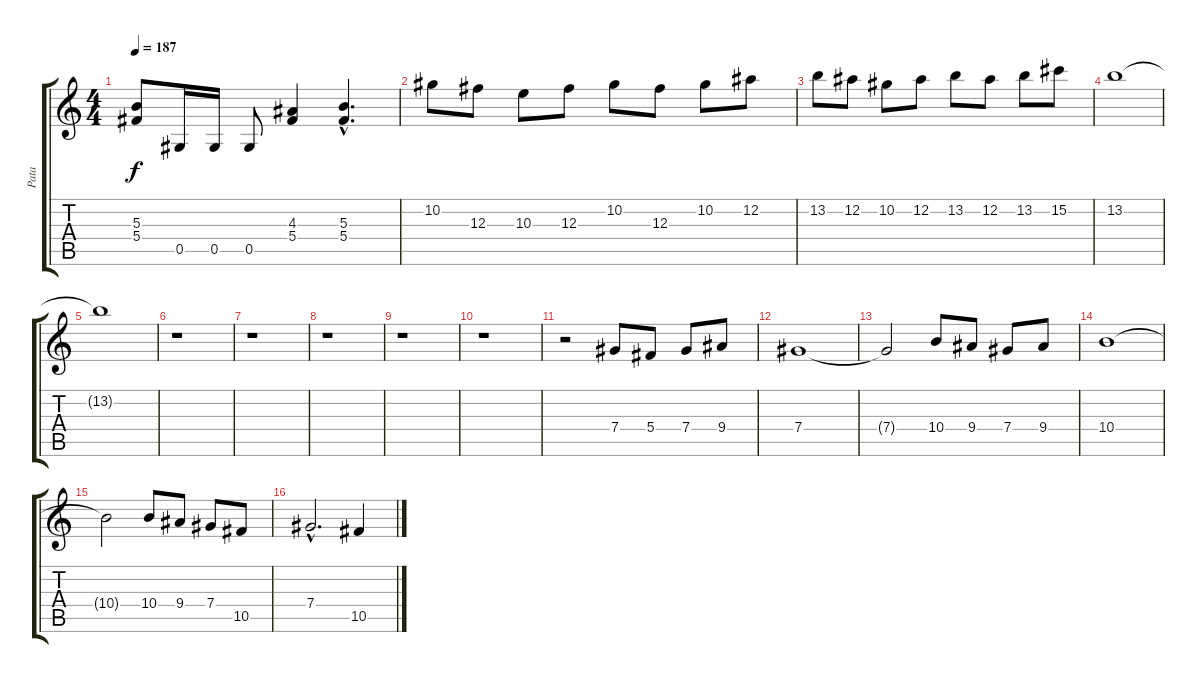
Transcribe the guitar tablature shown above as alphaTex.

\track ("Pata" "Pata") {instrument distortionguitar}
\staff {score tabs}
\tuning (Eb4 Bb3 Gb3 Db3 Ab2 Eb2) {hide}
\ts (4 4)
\tempo 187
\clef g2
\ks c
(5.3 5.4).8{dy f} 0.5.16 0.5.16 0.5.8 (4.3 5.4).4 (5.3{hac} 5.4{hac}).4{d} |
10.2.8{balance 9} 12.3.8 10.3.8 12.3.8 10.2.8 12.3.8 10.2.8 12.2.8 |
13.2.8 12.2.8 10.2.8 12.2.8 13.2.8 12.2.8 13.2.8 15.2.8 |
13.2.1 |
13.2{t}.1 |
r.1 |
r.1 |
r.1 |
r.1 |
r.1 |
r.2 7.4.8 5.4.8 7.4.8 9.4.8 |
7.4.1 |
7.4{t}.2 10.4.8 9.4.8 7.4.8 9.4.8 |
10.4.1 |
10.4{t}.2 10.4.8 9.4.8 7.4.8 10.5.8 |
7.4{hac}.2{d} 10.5.4
